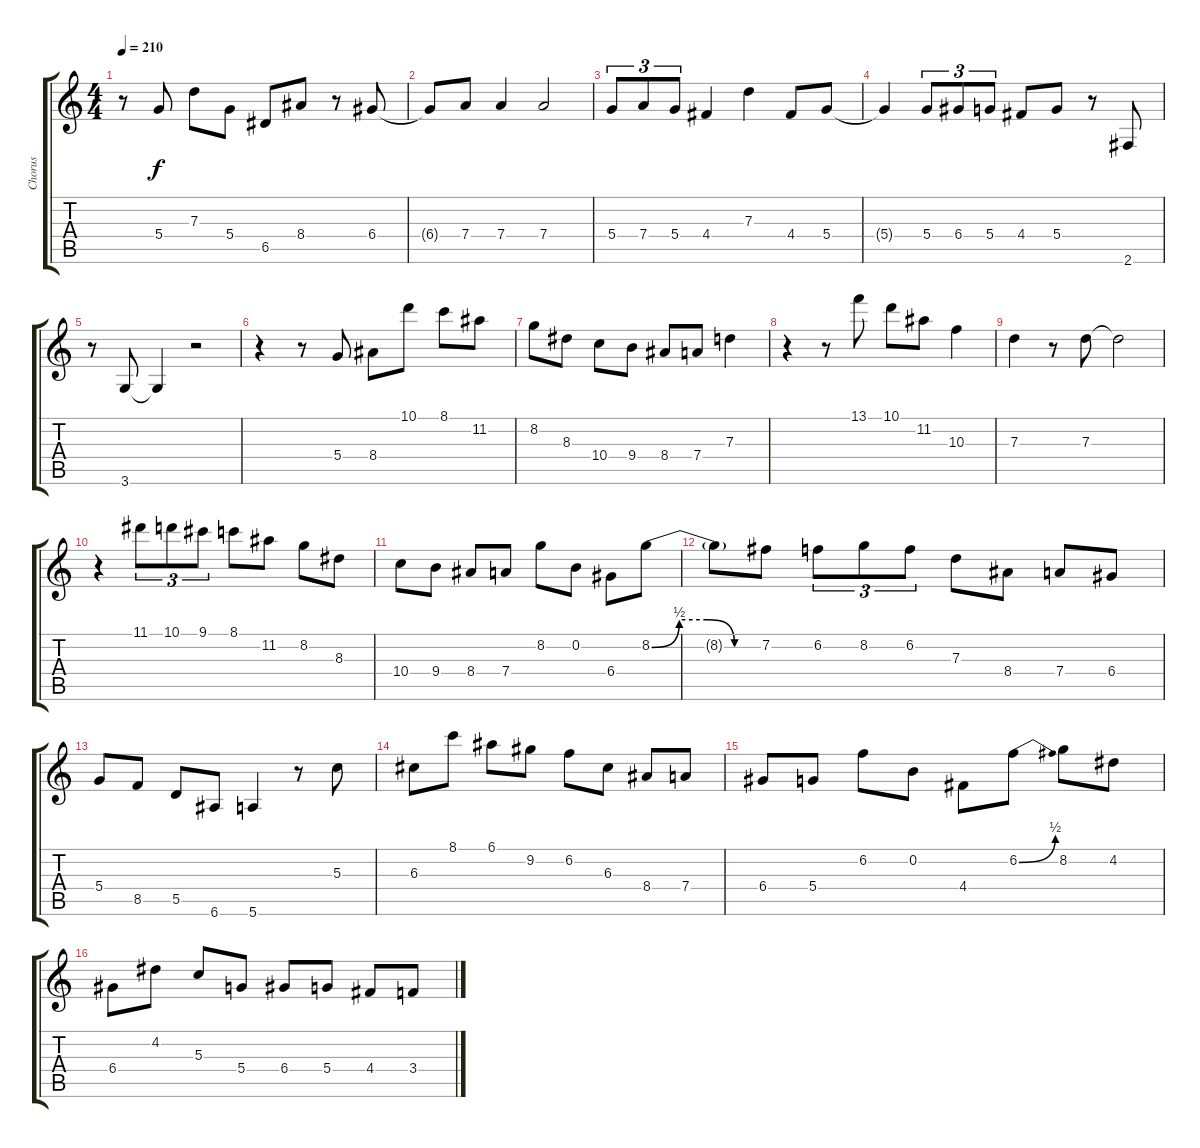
\track ("Chorus" "Chorus") {instrument acousticguitarsteel}
\staff {score tabs}
\tuning (E4 B3 G3 D3 A2 E2) {hide}
\ts (4 4)
\tempo 210
\clef g2
\ks c
r.8{dy f} 5.4.8 7.3.8 5.4.8 6.5.8 8.4.8 r.8 6.4.8 |
6.4{t}.8 7.4.8 7.4.4 7.4.2 |
5.4.8{tu (3 2)} 7.4.8{tu (3 2)} 5.4.8{tu (3 2)} 4.4.4 7.3.4 4.4.8 5.4.8 |
5.4{t}.4 5.4.8{tu (3 2)} 6.4.8{tu (3 2)} 5.4.8{tu (3 2)} 4.4.8 5.4.8 r.8 2.6.8 |
r.8 3.6.8 3.6{t}.4 r.2 |
r.4 r.8 5.4.8 8.4.8 10.1.8 8.1.8 11.2.8 |
8.2.8 8.3.8 10.4.8 9.4.8 8.4.8 7.4.8 7.3.4 |
r.4 r.8 13.1.8 10.1.8 11.2.8 10.3.4 |
7.3.4 r.8 7.3.8 7.3{t}.2 |
r.4 11.1.8{tu (3 2)} 10.1.8{tu (3 2)} 9.1.8{tu (3 2)} 8.1.8 11.2.8 8.2.8 8.3.8 |
10.4.8 9.4.8 8.4.8 7.4.8 8.2.8 0.2.8 6.4.8 8.2{be (custom 0 0 15 2 30 2 45 0 60 0)}.8 |
8.2{t}.8 7.2.8 6.2.8{tu (3 2)} 8.2.8{tu (3 2)} 6.2.8{tu (3 2)} 7.3.8 8.4.8 7.4.8 6.4.8 |
5.4.8 8.5.8 5.5.8 6.6.8 5.6.4 r.8 5.3.8 |
6.3.8 8.1.8 6.1.8 9.2.8 6.2.8 6.3.8 8.4.8 7.4.8 |
6.4.8 5.4.8 6.2.8 0.2.8 4.4.8 6.2{be (bend 0 0 60 2)}.8 8.2.8 4.2.8 |
6.4.8 4.2.8 5.3.8 5.4.8 6.4.8 5.4.8 4.4.8 3.4.8
